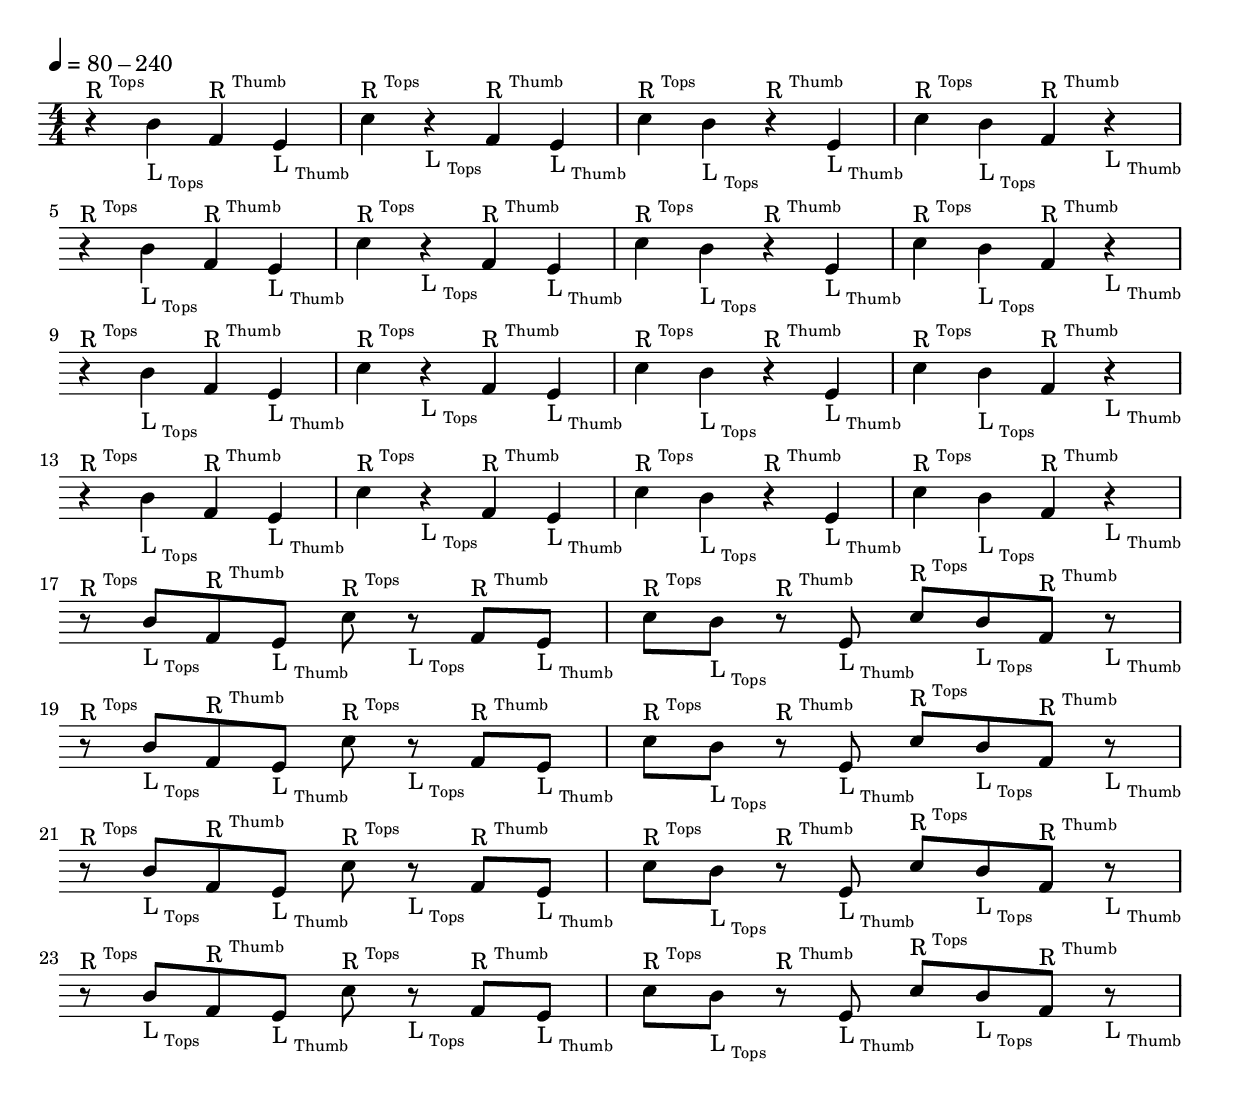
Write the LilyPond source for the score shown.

\version "2.24.1"
\include "../global.ly"

\layout {
  indent = -3.5
}

\relative {
  \defaultScoreSettings
  \tempo 4 = 80 - 240
  \time 4/4

  \repeat unfold 4 {
     r4^\RTopsTop  b'_\LTopsBtm   f^\RThumbTop   e_\LThumbBtm 
    c'4^\RTopsTop   r_\LTopsBtm  f,^\RThumbTop   e_\LThumbBtm 
    c'4^\RTopsTop   b_\LTopsBtm   r^\RThumbTop  e,_\LThumbBtm 
    c'4^\RTopsTop   b_\LTopsBtm   f^\RThumbTop   r_\LThumbBtm 
    \break
  }

  \repeat unfold 4 {
     r8^\RTopsTop   b_\LTopsBtm   f^\RThumbTop   e_\LThumbBtm 
    c'8^\RTopsTop   r_\LTopsBtm  f,^\RThumbTop   e_\LThumbBtm 
    c'8^\RTopsTop   b_\LTopsBtm   r^\RThumbTop  e,_\LThumbBtm 
    c'8^\RTopsTop   b_\LTopsBtm   f^\RThumbTop   r_\LThumbBtm 
    \break
  }
}